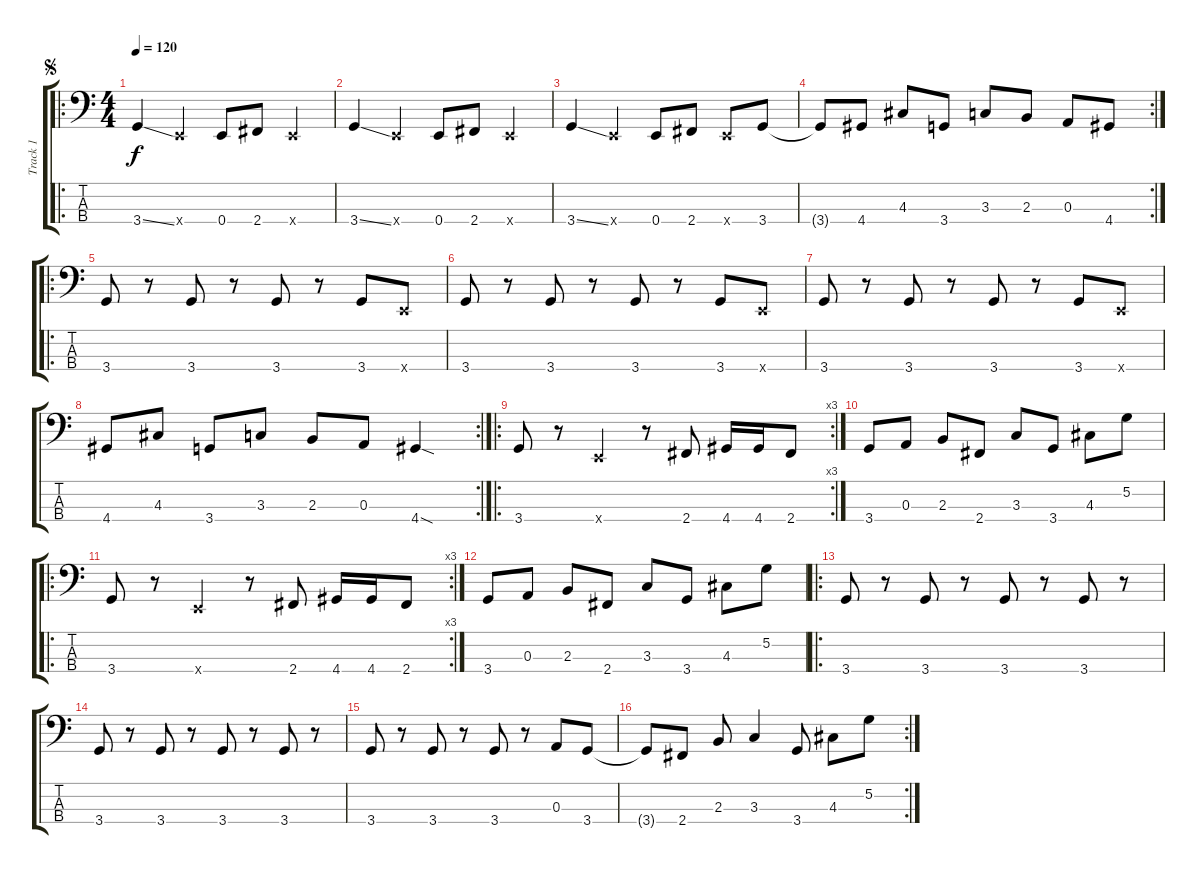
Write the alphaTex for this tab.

\track ("Track 1" "Track 1") {instrument electricbassfinger}
\staff {score tabs}
\tuning (G2 D2 A1 E1) {hide}
\ro
\ts (4 4)
\jump segno
\tempo 120
\clef f4
\ks c
3.4{ss}.4{dy f} 0.4{x}.4 0.4.8 2.4.8 0.4{x}.4 |
3.4{ss}.4 0.4{x}.4 0.4.8 2.4.8 0.4{x}.4 |
3.4{ss}.4 0.4{x}.4 0.4.8 2.4.8 0.4{x}.8 3.4.8 |
\rc 2
3.4{t}.8 4.4.8 4.3.8 3.4.8 3.3.8 2.3.8 0.3.8 4.4.8 |
\ro
3.4.8 r.8 3.4.8 r.8 3.4.8 r.8 3.4.8 0.4{x}.8 |
3.4.8 r.8 3.4.8 r.8 3.4.8 r.8 3.4.8 0.4{x}.8 |
3.4.8 r.8 3.4.8 r.8 3.4.8 r.8 3.4.8 0.4{x}.8 |
\rc 2
4.4.8 4.3.8 3.4.8 3.3.8 2.3.8 0.3.8 4.4{sod}.4 |
\ro
\rc 3
3.4.8 r.8 0.4{x}.4 r.8 2.4.8 4.4.16 4.4.16 2.4.8 |
3.4.8 0.3.8 2.3.8 2.4.8 3.3.8 3.4.8 4.3.8 5.2.8 |
\ro
\rc 3
3.4.8 r.8 0.4{x}.4 r.8 2.4.8 4.4.16 4.4.16 2.4.8 |
3.4.8 0.3.8 2.3.8 2.4.8 3.3.8 3.4.8 4.3.8 5.2.8 |
\ro
3.4.8 r.8 3.4.8 r.8 3.4.8 r.8 3.4.8 r.8 |
3.4.8 r.8 3.4.8 r.8 3.4.8 r.8 3.4.8 r.8 |
3.4.8 r.8 3.4.8 r.8 3.4.8 r.8 0.3.8 3.4.8 |
\rc 2
3.4{t}.8 2.4.8 2.3.8 3.3.4 3.4.8 4.3.8 5.2.8
